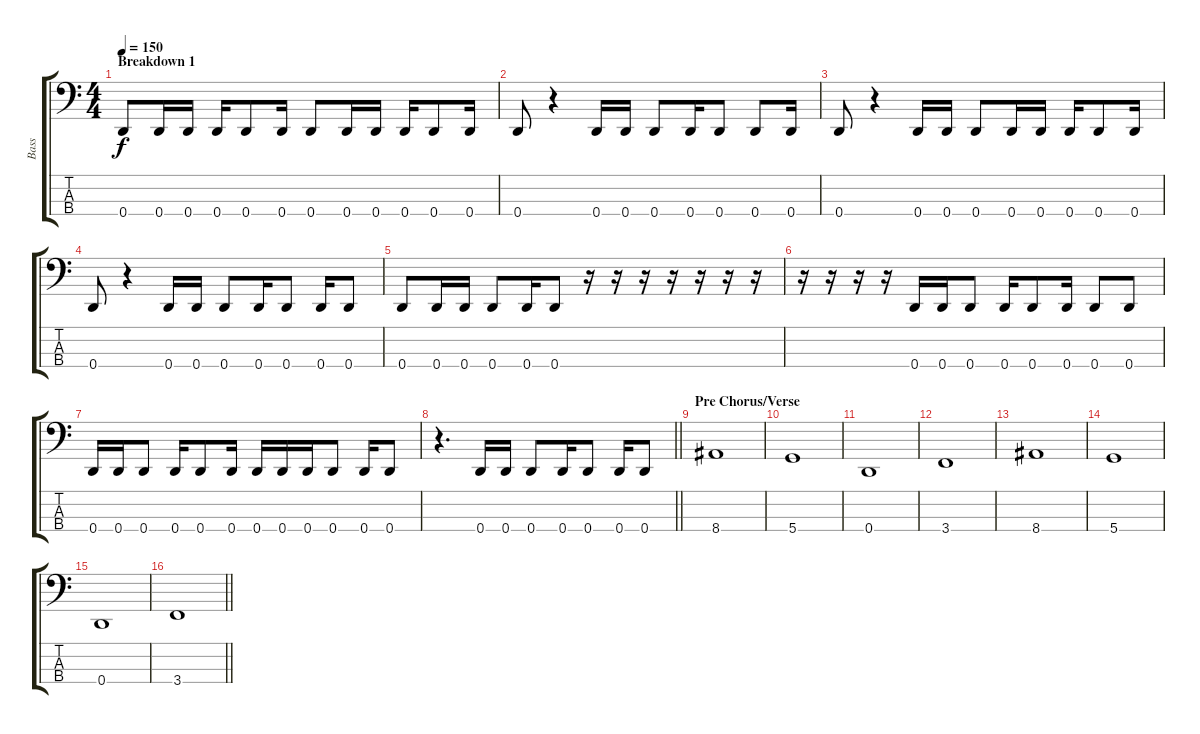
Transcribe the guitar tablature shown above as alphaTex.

\track ("Bass" "Bass") {instrument electricbassfinger}
\staff {score tabs}
\tuning (G2 D2 A1 D1) {hide}
\ts (4 4)
\section ("" "Breakdown 1")
\tempo 150
\clef f4
\ks c
0.4.8{dy f} 0.4.16 0.4.16 0.4.16 0.4.8 0.4.16 0.4.8 0.4.16 0.4.16 0.4.16 0.4.8 0.4.16 |
0.4.8 r.4 0.4.16 0.4.16 0.4.8 0.4.16 0.4.8 0.4.8 0.4.16 |
0.4.8 r.4 0.4.16 0.4.16 0.4.8 0.4.16 0.4.16 0.4.16 0.4.8 0.4.16 |
0.4.8 r.4 0.4.16 0.4.16 0.4.8 0.4.16 0.4.8 0.4.16 0.4.8 |
0.4.8 0.4.16 0.4.16 0.4.8 0.4.16 0.4.8 r.16 r.16 r.16 r.16 r.16 r.16 r.16 |
r.16 r.16 r.16 r.16 0.4.16 0.4.16 0.4.8 0.4.16 0.4.8 0.4.16 0.4.8 0.4.8 |
0.4.16 0.4.16 0.4.8 0.4.16 0.4.8 0.4.16 0.4.16 0.4.16 0.4.16 0.4.8 0.4.16 0.4.8 |
\barLineRight lightlight
r.4{d} 0.4.16 0.4.16 0.4.8 0.4.16 0.4.8 0.4.16 0.4.8 |
\section ("" "Pre Chorus/Verse")
8.4.1 |
5.4.1 |
0.4.1 |
3.4.1 |
8.4.1 |
5.4.1 |
0.4.1 |
\barLineRight lightlight
3.4.1
